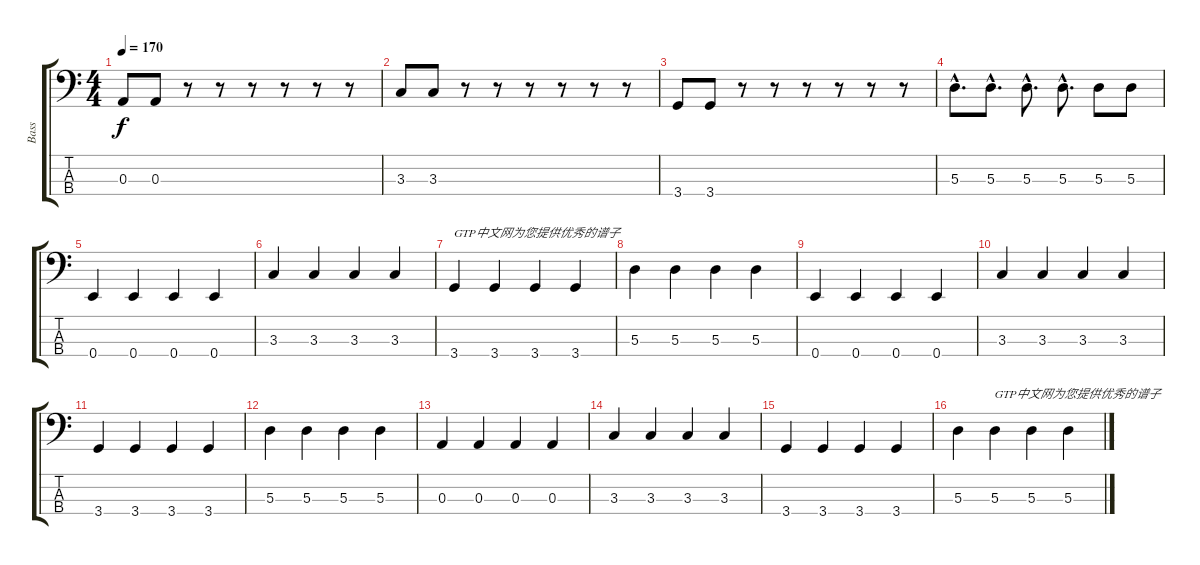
\track ("Bass" "Bass") {instrument electricbassfinger}
\staff {score tabs}
\tuning (G2 D2 A1 E1) {hide}
\ts (4 4)
\tempo 170
\clef f4
\ks c
0.3.8{dy f} 0.3.8 r.8 r.8 r.8 r.8 r.8 r.8 |
3.3.8 3.3.8 r.8 r.8 r.8 r.8 r.8 r.8 |
3.4.8 3.4.8 r.8 r.8 r.8 r.8 r.8 r.8 |
5.3{hac}.8{d} 5.3{hac}.8{d} 5.3{hac}.8{d} 5.3{hac}.8{d} 5.3.8 5.3.8 |
0.4.4 0.4.4 0.4.4 0.4.4 |
3.3.4 3.3.4 3.3.4 3.3.4 |
3.4.4{txt "GTP中文网为您提供优秀的谱子"} 3.4.4 3.4.4 3.4.4 |
5.3.4 5.3.4 5.3.4 5.3.4 |
0.4.4 0.4.4 0.4.4 0.4.4 |
3.3.4 3.3.4 3.3.4 3.3.4 |
3.4.4 3.4.4 3.4.4 3.4.4 |
5.3.4 5.3.4 5.3.4 5.3.4 |
0.3.4 0.3.4 0.3.4 0.3.4 |
3.3.4 3.3.4 3.3.4 3.3.4 |
3.4.4 3.4.4 3.4.4 3.4.4 |
5.3.4 5.3.4{txt "GTP中文网为您提供优秀的谱子"} 5.3.4 5.3.4
